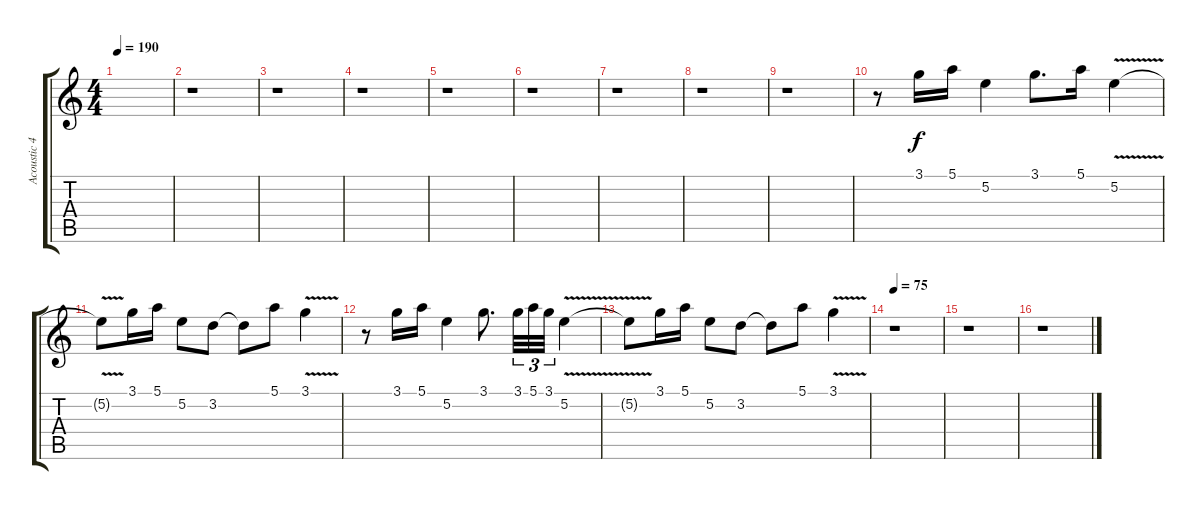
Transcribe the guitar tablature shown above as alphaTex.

\track ("Acoustic 4" "Acoustic 4") {instrument acousticguitarsteel}
\staff {score tabs}
\tuning (E4 B3 G3 D3 A2 E2) {hide}
\ts (4 4)
\tempo 190
\tempo 75
\tempo 190
\clef g2
\ks c
|
r.1 |
r.1 |
r.1 |
r.1 |
r.1 |
r.1 |
r.1 |
r.1 |
r.8 3.1.16 5.1.16 5.2.4 3.1.8{d} 5.1.16 5.2{v}.4 |
5.2{t}.8 3.1.16 5.1.16 5.2.8 3.2.8 3.2{t}.8 5.1.8 3.1{v}.4 |
r.8 3.1.16 5.1.16 5.2.4 3.1.8{d} 3.1.32{tu (3 2)} 5.1.32{tu (3 2)} 3.1.32{tu (3 2)} 5.2{v}.4 |
5.2{t}.8 3.1.16 5.1.16 5.2.8 3.2.8 3.2{t}.8 5.1.8 3.1{v}.4 |
\tempo 75
r.1 |
r.1 |
r.1
